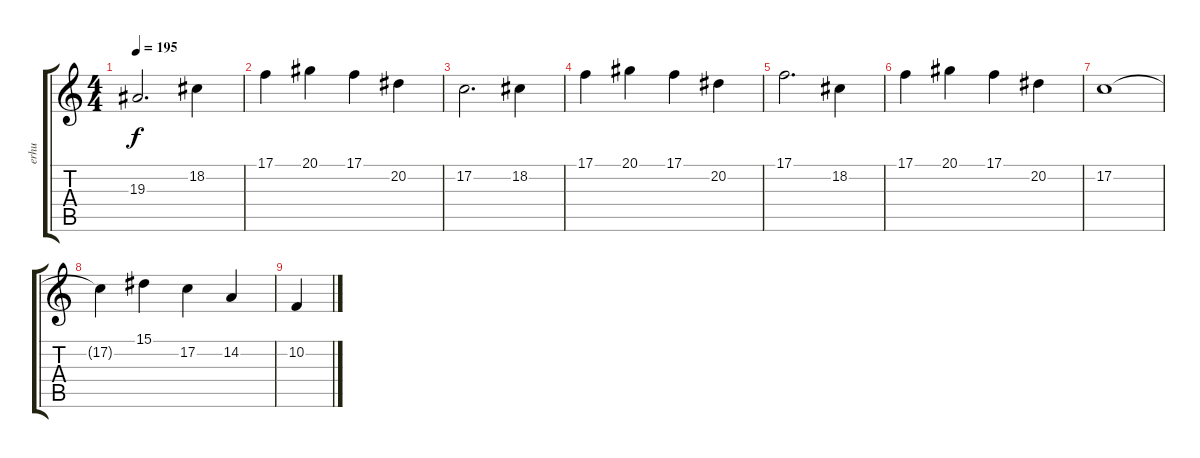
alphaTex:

\track ("erhu" "erhu") {instrument violin}
\staff {score tabs}
\tuning (C4 G3 Eb3 Bb2 F2 C2) {hide}
\ts (4 4)
\tempo 195
\clef g2
\ks c
19.3.2{d dy f} 18.2.4 |
17.1.4 20.1.4 17.1.4 20.2.4 |
17.2.2{d} 18.2.4 |
17.1.4 20.1.4 17.1.4 20.2.4 |
17.1.2{d} 18.2.4 |
17.1.4 20.1.4 17.1.4 20.2.4 |
17.2.1 |
17.2{t}.4 15.1.4 17.2.4 14.2.4 |
10.2.4
